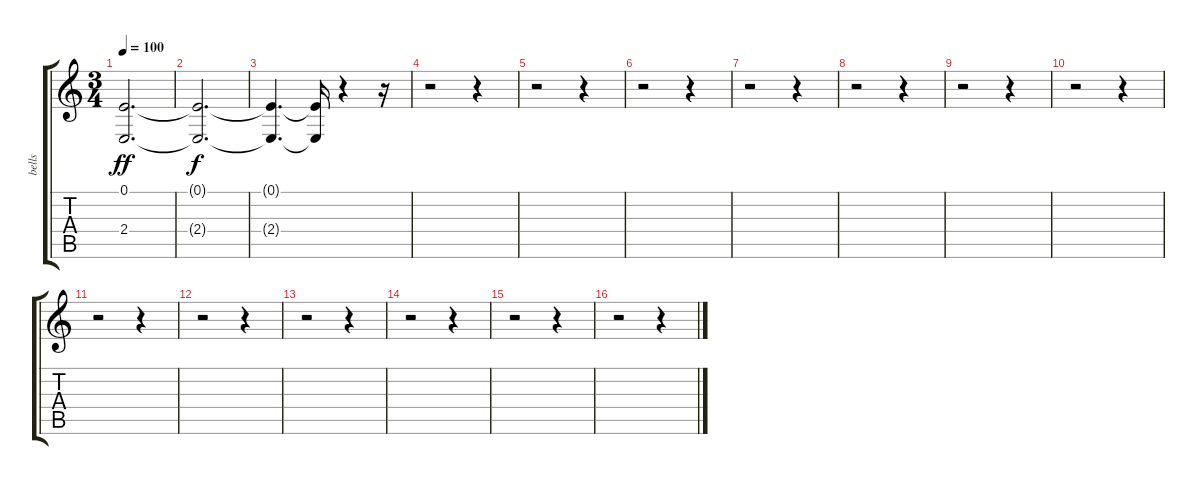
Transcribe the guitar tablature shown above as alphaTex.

\track ("bells" "bells") {instrument tubularbells}
\staff {score tabs}
\tuning (E4 B3 G3 D3 A2 E2) {hide}
\ts (3 4)
\tempo 100
\clef g2
\ks c
(0.1 2.4).2{d dy ff} |
(0.1{t} 2.4{t}).2{d dy f} |
(0.1{t} 2.4{t}).4{d} (0.1{t} 2.4{t}).16 r.4 r.16 |
r.2 r.4 |
r.2 r.4 |
r.2 r.4 |
r.2 r.4 |
r.2 r.4 |
r.2 r.4 |
r.2 r.4 |
r.2 r.4 |
r.2 r.4 |
r.2 r.4 |
r.2 r.4 |
r.2 r.4 |
r.2 r.4
